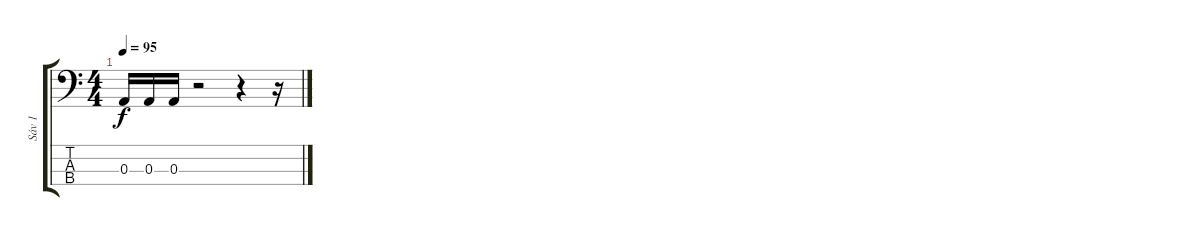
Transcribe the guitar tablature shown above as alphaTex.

\track ("Sáv 1" "Sáv 1") {instrument electricbasspick}
\staff {score tabs}
\tuning (G2 D2 A1 E1) {hide}
\ts (4 4)
\tempo 95
\clef f4
\ks c
0.3.16{dy f} 0.3.16 0.3.16 r.2 r.4 r.16
